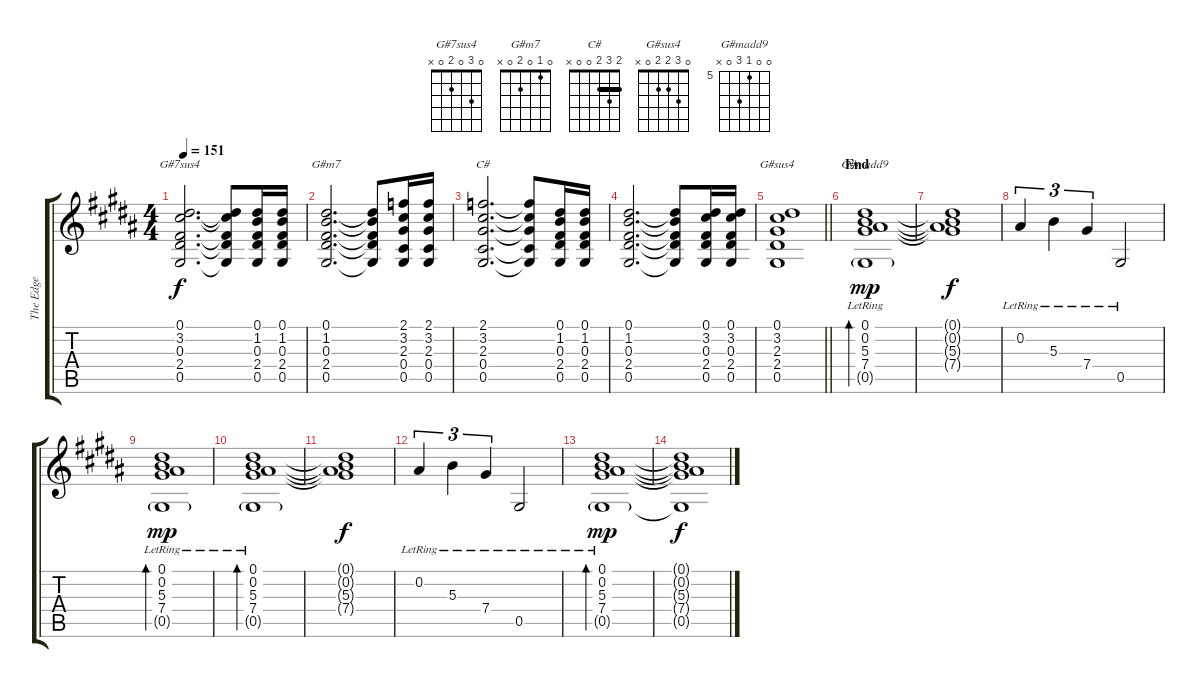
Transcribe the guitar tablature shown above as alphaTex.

\track ("The Edge" "The Edge") {instrument overdrivenguitar}
\staff {score tabs}
\tuning (Eb4 Bb3 Gb3 Db3 Ab2 Eb2) {hide}
\chord ("G#7sus4" 0 3 0 2 0 x)
\chord ("G#m7" 0 1 0 2 0 x)
\chord ("C#" 2 3 2 0 0 x) {barre 2}
\chord ("G#sus4" 0 3 2 2 0 x)
\chord ("G#madd9" 0 0 5 7 0 x) {firstfret 5}
\ts (4 4)
\tempo 151
\clef g2
\ks b
(0.1 3.2 0.3 2.4 0.5).2{d ch "G#7sus4" dy f} (0.1{t} 3.2{t} 0.3{t} 2.4{t} 0.5{t}).8 (0.1 1.2 0.3 2.4 0.5).16 (0.1 1.2 0.3 2.4 0.5).16 |
(0.1 1.2 0.3 2.4 0.5).2{d ch "G#m7"} (0.1{t} 1.2{t} 0.3{t} 2.4{t} 0.5{t}).8 (2.1 3.2 2.3 0.4 0.5).16 (2.1 3.2 2.3 0.4 0.5).16 |
(2.1 3.2 2.3 0.4 0.5).2{d ch "C#"} (2.1{t} 3.2{t} 2.3{t} 0.4{t} 0.5{t}).8 (0.1 1.2 0.3 2.4 0.5).16 (0.1 1.2 0.3 2.4 0.5).16 |
(0.1 1.2 0.3 2.4 0.5).2{d} (0.1{t} 1.2{t} 0.3{t} 2.4{t} 0.5{t}).8 (0.1 3.2 0.3 2.4 0.5).16 (0.1 3.2 0.3 2.4 0.5).16 |
\barLineRight lightlight
(0.1 3.2 2.3 2.4 0.5).1{ch "G#sus4"} |
\section ("" "End")
(0.1{lr} 0.2{lr} 5.3{lr} 7.4{lr} 0.5{g}).1{bd 240 ch "G#madd9" dy mp} |
(0.1{t} 0.2{t} 5.3{t} 7.4{t}).1{dy f} |
0.2{lr}.4{tu (3 2)} 5.3{lr}.4{tu (3 2)} 7.4{lr}.4{tu (3 2)} 0.5{lr}.2 |
(0.1{lr} 0.2{lr} 5.3{lr} 7.4{lr} 0.5{g}).1{bd 240 dy mp} |
(0.1{lr} 0.2{lr} 5.3{lr} 7.4{lr} 0.5{g}).1{bd 240} |
(0.1{t} 0.2{t} 5.3{t} 7.4{t}).1{dy f} |
0.2{lr}.4{tu (3 2)} 5.3{lr}.4{tu (3 2)} 7.4{lr}.4{tu (3 2)} 0.5{lr}.2 |
(0.1{lr} 0.2{lr} 5.3{lr} 7.4{lr} 0.5{g}).1{bd 240 dy mp} |
(0.1{t} 0.2{t} 5.3{t} 7.4{t} 0.5{t}).1{dy f}
